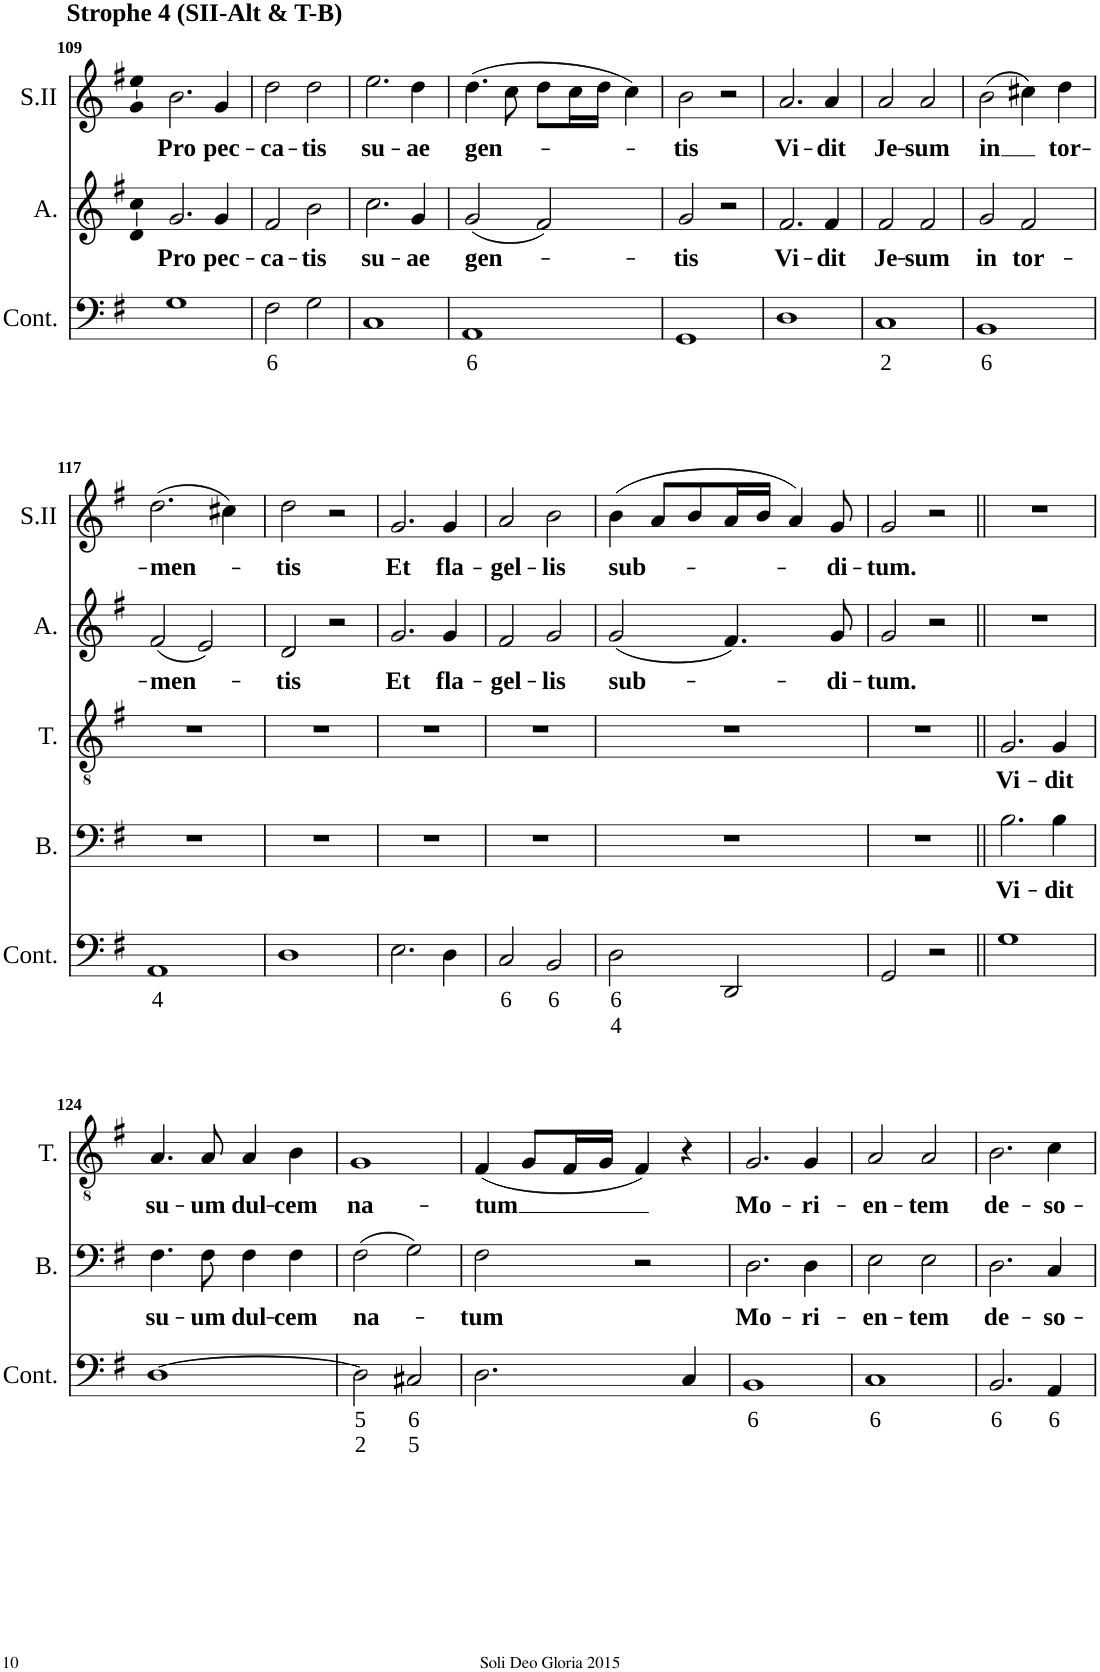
**kern	**text	**text	**kern	**text	**kern	**text	**kern	**text	**kern	**text
*part5	*part5	*part5	*part4	*part4	*part3	*part3	*part2	*part2	*part1	*part1
*staff5	*staff5	*staff5	*staff4	*staff4	*staff3	*staff3	*staff2	*staff2	*staff1	*staff1
*I"Continuo	*	*	*I"Bass	*	*I"Tenor	*	*I"Alto	*	*I"Soprano II	*
*I'Cont.	*	*	*I'B.	*	*I'T.	*	*I'A.	*	*I'S.II	*
!!LO:PB:g=z
*clefF4	*	*	*clefF4	*	*clefGv2	*	*clefG2	*	*clefG2	*
*k[f#]	*	*	*k[f#]	*	*k[f#]	*	*k[f#]	*	*k[f#]	*
*M2/2	*	*	*M2/2	*	*M2/2	*	*M2/2	*	*M2/2	*
*met(c|)	*	*	*met(c|)	*	*met(c|)	*	*met(c|)	*	*met(c|)	*
=109	=109	=109	=109	=109	=109	=109	=109	=109	=109	=109
!	!	!	!	!	!	!	!	!	!LO:TX:a:B:t=Strophe 4 (SII-Alt & T-B)	!
!	!	!	!	!	!	!	!	!LO:LY:b	!	!LO:LY:b
1G	.	.	1r	.	1r	.	2.g/	Pro	2.b\	Pro
!	!	!	!	!	!	!	!	!LO:LY:b	!	!LO:LY:b
.	.	.	.	.	.	.	4g/	pec-	4g/	pec-
=110	=110	=110	=110	=110	=110	=110	=110	=110	=110	=110
!	!LO:LY:b	!	!	!	!	!	!	!LO:LY:b	!	!LO:LY:b
2F#\	6	.	1r	.	1r	.	2f#/	-ca-	2dd\	-ca-
!	!	!	!	!	!	!	!	!LO:LY:b	!	!LO:LY:b
2G\	.	.	.	.	.	.	2b\	-tis	2dd\	-tis
=111	=111	=111	=111	=111	=111	=111	=111	=111	=111	=111
!	!	!	!	!	!	!	!	!LO:LY:b	!	!LO:LY:b
1C	.	.	1r	.	1r	.	2.cc\	su-	2.ee\	su-
!	!	!	!	!	!	!	!	!LO:LY:b	!	!LO:LY:b
.	.	.	.	.	.	.	4g/	-ae	4dd\	-ae
=112	=112	=112	=112	=112	=112	=112	=112	=112	=112	=112
!	!LO:LY:b	!	!	!	!	!	!	!LO:LY:b	!	!LO:LY:b
1AA	6	.	1r	.	1r	.	(2g/	gen-	(4.dd\	gen-
.	.	.	.	.	.	.	.	.	8cc\	.
.	.	.	.	.	.	.	2f#/)	.	8dd\L	.
.	.	.	.	.	.	.	.	.	16cc\L	.
.	.	.	.	.	.	.	.	.	16dd\JJ	.
.	.	.	.	.	.	.	.	.	4cc\)	.
=113	=113	=113	=113	=113	=113	=113	=113	=113	=113	=113
!	!	!	!	!	!	!	!	!LO:LY:b	!	!LO:LY:b
1GG	.	.	1r	.	1r	.	2g/	-tis	2b\	-tis
.	.	.	.	.	.	.	2r	.	2r	.
=114	=114	=114	=114	=114	=114	=114	=114	=114	=114	=114
!	!	!	!	!	!	!	!	!LO:LY:b	!	!LO:LY:b
1D	.	.	1r	.	1r	.	2.f#/	Vi-	2.a/	Vi-
!	!	!	!	!	!	!	!	!LO:LY:b	!	!LO:LY:b
.	.	.	.	.	.	.	4f#/	-dit	4a/	-dit
=115	=115	=115	=115	=115	=115	=115	=115	=115	=115	=115
!	!LO:LY:b	!	!	!	!	!	!	!LO:LY:b	!	!LO:LY:b
1C	2	.	1r	.	1r	.	2f#/	Je-	2a/	Je-
!	!	!	!	!	!	!	!	!LO:LY:b	!	!LO:LY:b
.	.	.	.	.	.	.	2f#/	-sum	2a/	-sum
=116	=116	=116	=116	=116	=116	=116	=116	=116	=116	=116
!	!LO:LY:b	!	!	!	!	!	!	!LO:LY:b	!	!LO:LY:b
1BB	6	.	1r	.	1r	.	2g/	in	(2b\	-in
!	!	!	!	!	!	!	!	!LO:LY:b	!	!
.	.	.	.	.	.	.	2f#/	tor-	4cc#X\)	.
!	!	!	!	!	!	!	!	!	!	!LO:LY:b
.	.	.	.	.	.	.	.	.	4dd\	tor-
!!LO:LB:g=z
=117	=117	=117	=117	=117	=117	=117	=117	=117	=117	=117
!	!LO:LY:b	!	!	!	!	!	!	!LO:LY:b	!	!LO:LY:b
1AA	4	.	1r	.	1r	.	(2f#/	-men-	(2.dd\	-men-
.	.	.	.	.	.	.	2e/)	.	.	.
.	.	.	.	.	.	.	.	.	4cc#X\)	.
=118	=118	=118	=118	=118	=118	=118	=118	=118	=118	=118
!	!	!	!	!	!	!	!	!LO:LY:b	!	!LO:LY:b
1D	.	.	1r	.	1r	.	2d/	-tis	2dd\	-tis
.	.	.	.	.	.	.	2r	.	2r	.
=119	=119	=119	=119	=119	=119	=119	=119	=119	=119	=119
!	!	!	!	!	!	!	!	!LO:LY:b	!	!LO:LY:b
2.E\	.	.	1r	.	1r	.	2.g/	Et	2.g/	Et
!	!	!	!	!	!	!	!	!LO:LY:b	!	!LO:LY:b
4D\	.	.	.	.	.	.	4g/	fla-	4g/	fla-
=120	=120	=120	=120	=120	=120	=120	=120	=120	=120	=120
!	!LO:LY:b	!	!	!	!	!	!	!LO:LY:b	!	!LO:LY:b
2C/	6	.	1r	.	1r	.	2f#/	-gel-	2a/	-gel-
!	!LO:LY:b	!	!	!	!	!	!	!LO:LY:b	!	!LO:LY:b
2BB/	6	.	.	.	.	.	2g/	-lis	2b\	-lis
=121	=121	=121	=121	=121	=121	=121	=121	=121	=121	=121
!	!LO:LY:b	!LO:LY:b	!	!	!	!	!	!LO:LY:b	!	!LO:LY:b
2D\	6	4	1r	.	1r	.	(2g/	sub-	(4b\	sub-
.	.	.	.	.	.	.	.	.	8a/L	.
.	.	.	.	.	.	.	.	.	8b/	.
2DD/	.	.	.	.	.	.	4.f#/)	.	16a/L	.
.	.	.	.	.	.	.	.	.	16b/JJ	.
.	.	.	.	.	.	.	.	.	4a/)	.
!	!	!	!	!	!	!	!	!LO:LY:b	!	!LO:LY:b
.	.	.	.	.	.	.	8g/	-di-	8g/	-di-
=122	=122	=122	=122	=122	=122	=122	=122	=122	=122	=122
!	!	!	!	!	!	!	!	!LO:LY:b	!	!LO:LY:b
2GG/	.	.	1r	.	1r	.	2g/	-tum.	2g/	-tum.
2r	.	.	.	.	.	.	2r	.	2r	.
=123||	=123||	=123||	=123||	=123||	=123||	=123||	=123||	=123||	=123||	=123||
!	!	!	!	!LO:LY:b	!	!LO:LY:b	!	!	!	!
1G	.	.	2.B\	Vi-	2.G/	Vi-	1r	.	1r	.
!	!	!	!	!LO:LY:b	!	!LO:LY:b	!	!	!	!
.	.	.	4B\	-dit	4G/	-dit	.	.	.	.
!!LO:LB:g=z
=124	=124	=124	=124	=124	=124	=124	=124	=124	=124	=124
!	!	!	!	!LO:LY:b	!	!LO:LY:b	!	!	!	!
[1D	.	.	4.F#\	su-	4.A/	su-	1r	.	1r	.
!	!	!	!	!LO:LY:b	!	!LO:LY:b	!	!	!	!
.	.	.	8F#\	-um	8A/	-um	.	.	.	.
!	!	!	!	!LO:LY:b	!	!LO:LY:b	!	!	!	!
.	.	.	4F#\	dul-	4A/	dul-	.	.	.	.
!	!	!	!	!LO:LY:b	!	!LO:LY:b	!	!	!	!
.	.	.	4F#\	-cem	4B\	-cem	.	.	.	.
=125	=125	=125	=125	=125	=125	=125	=125	=125	=125	=125
!	!LO:LY:b	!LO:LY:b	!	!LO:LY:b	!	!LO:LY:b	!	!	!	!
2D\]	5	2	(2F#\	na-	1G	na-	1r	.	1r	.
!	!LO:LY:b	!LO:LY:b	!	!	!	!	!	!	!	!
2C#X/	6	5	2G\)	.	.	.	.	.	.	.
=126	=126	=126	=126	=126	=126	=126	=126	=126	=126	=126
!	!	!	!	!LO:LY:b	!	!LO:LY:b	!	!	!	!
2.D\	.	.	2F#\	-tum	(4F#/	-tum	1r	.	1r	.
.	.	.	.	.	8G/L	.	.	.	.	.
.	.	.	.	.	16F#/L	.	.	.	.	.
.	.	.	.	.	16G/JJ	.	.	.	.	.
.	.	.	2r	.	4F#/)	.	.	.	.	.
4C/	.	.	.	.	4r	.	.	.	.	.
=127	=127	=127	=127	=127	=127	=127	=127	=127	=127	=127
!	!LO:LY:b	!	!	!LO:LY:b	!	!LO:LY:b	!	!	!	!
1BB	6	.	2.D\	Mo-	2.G/	Mo-	1r	.	1r	.
!	!	!	!	!LO:LY:b	!	!LO:LY:b	!	!	!	!
.	.	.	4D\	-ri-	4G/	-ri-	.	.	.	.
=128	=128	=128	=128	=128	=128	=128	=128	=128	=128	=128
!	!LO:LY:b	!	!	!LO:LY:b	!	!LO:LY:b	!	!	!	!
1C	6	.	2E\	-en-	2A/	-en-	1r	.	1r	.
!	!	!	!	!LO:LY:b	!	!LO:LY:b	!	!	!	!
.	.	.	2E\	-tem	2A/	-tem	.	.	.	.
=129	=129	=129	=129	=129	=129	=129	=129	=129	=129	=129
!	!LO:LY:b	!	!	!LO:LY:b	!	!LO:LY:b	!	!	!	!
2.BB/	6	.	2.D\	de-	2.B\	de-	1r	.	1r	.
!	!LO:LY:b	!	!	!LO:LY:b	!	!LO:LY:b	!	!	!	!
4AA/	6	.	4C/	-so-	4c\	-so-	.	.	.	.
=	=	=	=	=	=	=	=	=	=	=
*-	*-	*-	*-	*-	*-	*-	*-	*-	*-	*-
